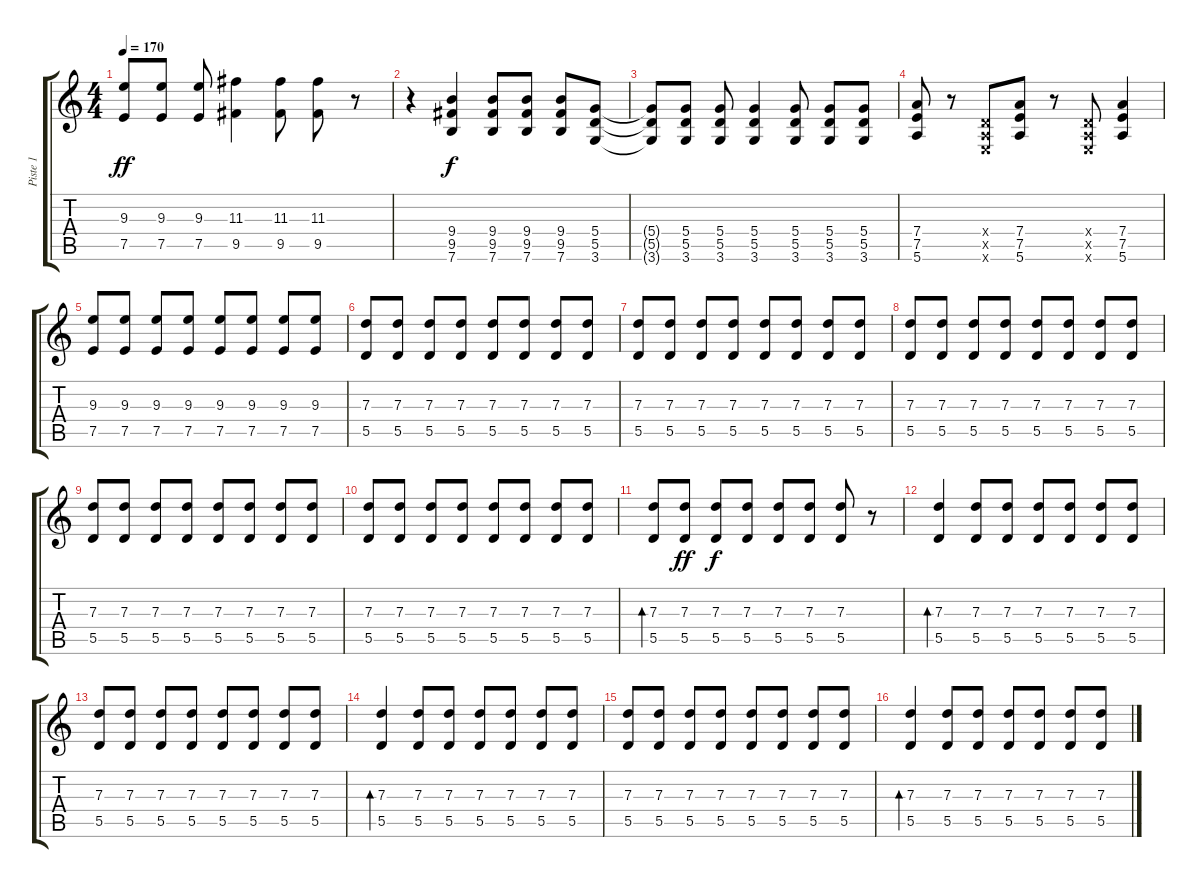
\track ("Piste 1" "Piste 1") {instrument distortionguitar}
\staff {score tabs}
\tuning (E4 B3 G3 D3 A2 E2) {hide}
\ts (4 4)
\tempo 170
\clef g2
\ks c
(9.3 7.5).8{dy ff} (9.3 7.5).8 (9.3 7.5).8 (11.3 9.5).4 (11.3 9.5).8 (11.3 9.5).8 r.8 |
r.4 (9.4 9.5 7.6).4{dy f} (9.4 9.5 7.6).8 (9.4 9.5 7.6).8 (9.4 9.5 7.6).8 (5.4 5.5 3.6).8 |
(5.4{t} 5.5{t} 3.6{t}).8 (5.4 5.5 3.6).8 (5.4 5.5 3.6).8 (5.4 5.5 3.6).4 (5.4 5.5 3.6).8 (5.4 5.5 3.6).8 (5.4 5.5 3.6).8 |
(7.4 7.5 5.6).8 r.8 (0.4{x} 0.5{x} 0.6{x}).8 (7.4 7.5 5.6).8 r.8 (0.4{x} 0.5{x} 0.6{x}).8 (7.4 7.5 5.6).4 |
(9.3 7.5).8 (9.3 7.5).8 (9.3 7.5).8 (9.3 7.5).8 (9.3 7.5).8 (9.3 7.5).8 (9.3 7.5).8 (9.3 7.5).8 |
(7.3 5.5).8 (7.3 5.5).8 (7.3 5.5).8 (7.3 5.5).8 (7.3 5.5).8 (7.3 5.5).8 (7.3 5.5).8 (7.3 5.5).8 |
(7.3 5.5).8 (7.3 5.5).8 (7.3 5.5).8 (7.3 5.5).8 (7.3 5.5).8 (7.3 5.5).8 (7.3 5.5).8 (7.3 5.5).8 |
(7.3 5.5).8 (7.3 5.5).8 (7.3 5.5).8 (7.3 5.5).8 (7.3 5.5).8 (7.3 5.5).8 (7.3 5.5).8 (7.3 5.5).8 |
(7.3 5.5).8 (7.3 5.5).8 (7.3 5.5).8 (7.3 5.5).8 (7.3 5.5).8 (7.3 5.5).8 (7.3 5.5).8 (7.3 5.5).8 |
(7.3 5.5).8 (7.3 5.5).8 (7.3 5.5).8 (7.3 5.5).8 (7.3 5.5).8 (7.3 5.5).8 (7.3 5.5).8 (7.3 5.5).8 |
(7.3 5.5).8{bd 480} (7.3 5.5).8{dy ff} (7.3 5.5).8{dy f} (7.3 5.5).8 (7.3 5.5).8 (7.3 5.5).8 (7.3 5.5).8 r.8 |
(7.3 5.5).4{bd 480} (7.3 5.5).8 (7.3 5.5).8 (7.3 5.5).8 (7.3 5.5).8 (7.3 5.5).8 (7.3 5.5).8 |
(7.3 5.5).8 (7.3 5.5).8 (7.3 5.5).8 (7.3 5.5).8 (7.3 5.5).8 (7.3 5.5).8 (7.3 5.5).8 (7.3 5.5).8 |
(7.3 5.5).4{bd 480} (7.3 5.5).8 (7.3 5.5).8 (7.3 5.5).8 (7.3 5.5).8 (7.3 5.5).8 (7.3 5.5).8 |
(7.3 5.5).8 (7.3 5.5).8 (7.3 5.5).8 (7.3 5.5).8 (7.3 5.5).8 (7.3 5.5).8 (7.3 5.5).8 (7.3 5.5).8 |
(7.3 5.5).4{bd 480} (7.3 5.5).8 (7.3 5.5).8 (7.3 5.5).8 (7.3 5.5).8 (7.3 5.5).8 (7.3 5.5).8
